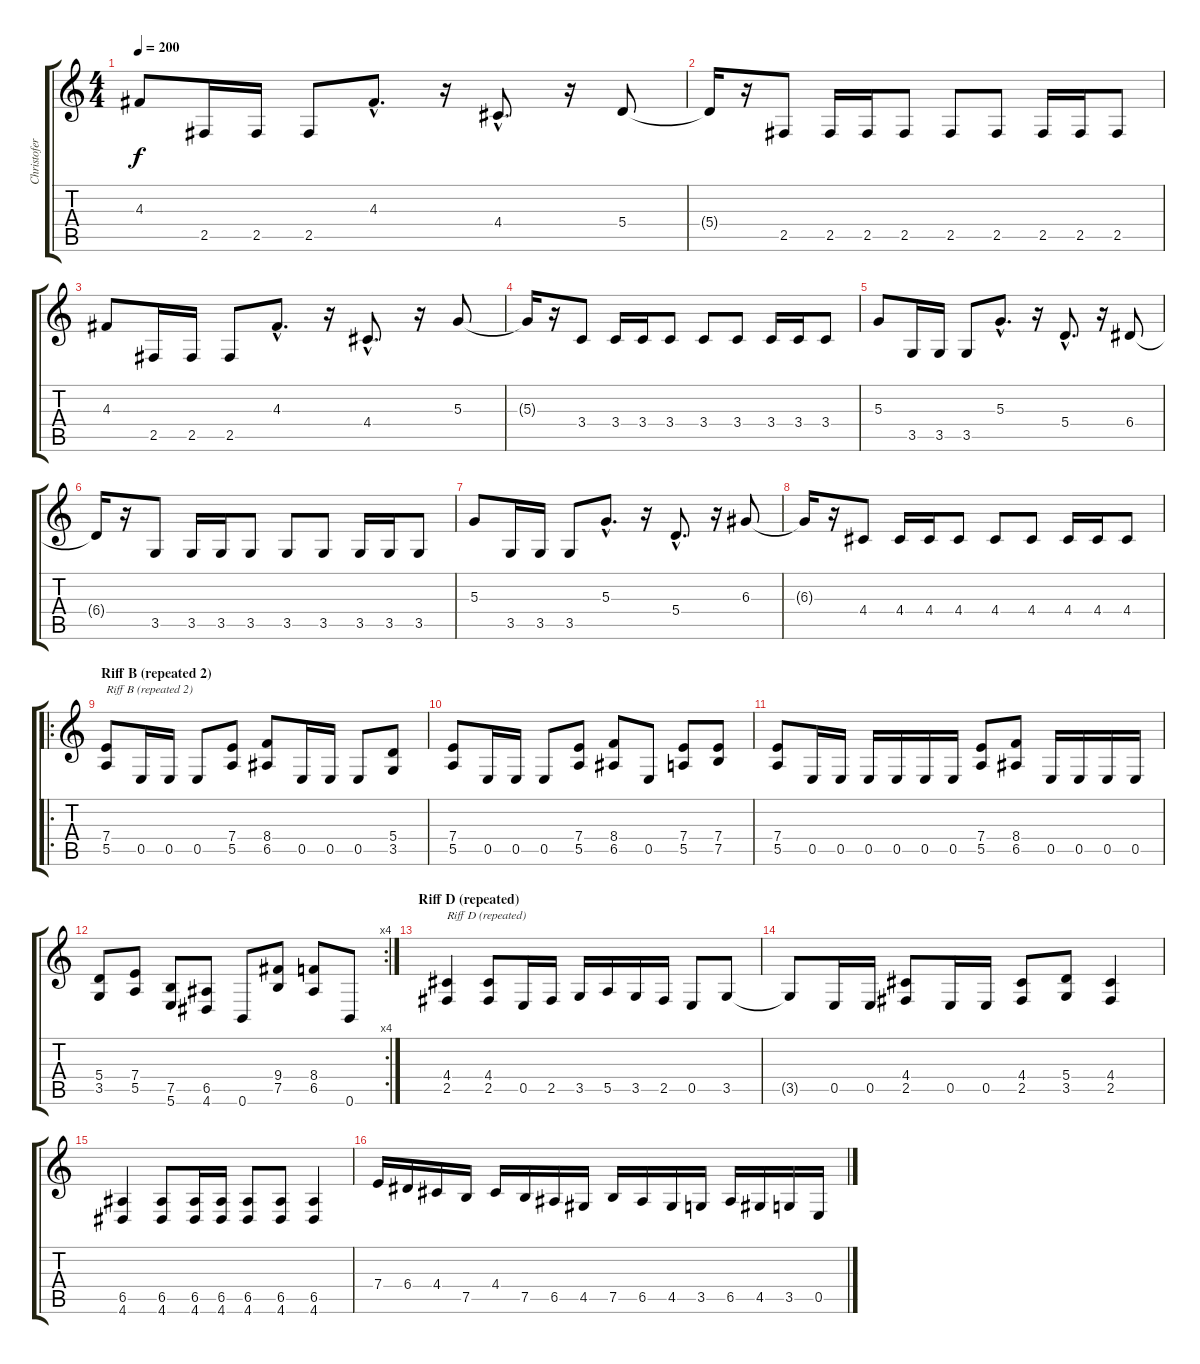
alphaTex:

\track ("Christofer" "Christofer") {instrument distortionguitar}
\staff {score tabs}
\tuning (B3 Gb3 D3 A2 E2 B1) {hide}
\ts (4 4)
\tempo 200
\clef g2
\ks c
4.3.8{dy f} 2.5.16 2.5.16 2.5.8 4.3{hac}.8{d} r.16 4.4{hac}.8{d} r.16 5.4.8 |
5.4{t}.16 r.16 2.5.8 2.5.16 2.5.16 2.5.8 2.5.8 2.5.8 2.5.16 2.5.16 2.5.8 |
4.3.8 2.5.16 2.5.16 2.5.8 4.3{hac}.8{d} r.16 4.4{hac}.8{d} r.16 5.3.8 |
5.3{t}.16 r.16 3.4.8 3.4.16 3.4.16 3.4.8 3.4.8 3.4.8 3.4.16 3.4.16 3.4.8 |
5.3.8 3.5.16 3.5.16 3.5.8 5.3{hac}.8{d} r.16 5.4{hac}.8{d} r.16 6.4.8 |
6.4{t}.16 r.16 3.5.8 3.5.16 3.5.16 3.5.8 3.5.8 3.5.8 3.5.16 3.5.16 3.5.8 |
5.3.8 3.5.16 3.5.16 3.5.8 5.3{hac}.8{d} r.16 5.4{hac}.8{d} r.16 6.3.8 |
6.3{t}.16 r.16 4.4.8 4.4.16 4.4.16 4.4.8 4.4.8 4.4.8 4.4.16 4.4.16 4.4.8 |
\ro
\section ("" "Riff B (repeated 2)")
(7.4 5.5).8{txt "Riff B (repeated 2)"} 0.5.16 0.5.16 0.5.8 (7.4 5.5).8 (8.4 6.5).8 0.5.16 0.5.16 0.5.8 (5.4 3.5).8 |
(7.4 5.5).8 0.5.16 0.5.16 0.5.8 (7.4 5.5).8 (8.4 6.5).8 0.5.8 (7.4 5.5).8 (7.4 7.5).8 |
(7.4 5.5).8 0.5.16 0.5.16 0.5.16 0.5.16 0.5.16 0.5.16 (7.4 5.5).8 (8.4 6.5).8 0.5.16 0.5.16 0.5.16 0.5.16 |
\rc 4
(5.4 3.5).8 (7.4 5.5).8 (7.5 5.6).8 (6.5 4.6).8 0.6.8 (9.4 7.5).8 (8.4 6.5).8 0.6.8 |
\section ("" "Riff D (repeated)")
(4.4 2.5).4{txt "Riff D (repeated)"} (4.4 2.5).8 0.5.16 2.5.16 3.5.16 5.5.16 3.5.16 2.5.16 0.5.8 3.5.8 |
3.5{t}.8 0.5.16 0.5.16 (4.4 2.5).8 0.5.16 0.5.16 (4.4 2.5).8 (5.4 3.5).8 (4.4 2.5).4 |
(6.5 4.6).4 (6.5 4.6).8 (6.5 4.6).16 (6.5 4.6).16 (6.5 4.6).8 (6.5 4.6).8 (6.5 4.6).4 |
7.4.16 6.4.16 4.4.16 7.5.16 4.4.16 7.5.16 6.5.16 4.5.16 7.5.16 6.5.16 4.5.16 3.5.16 6.5.16 4.5.16 3.5.16 0.5.16
